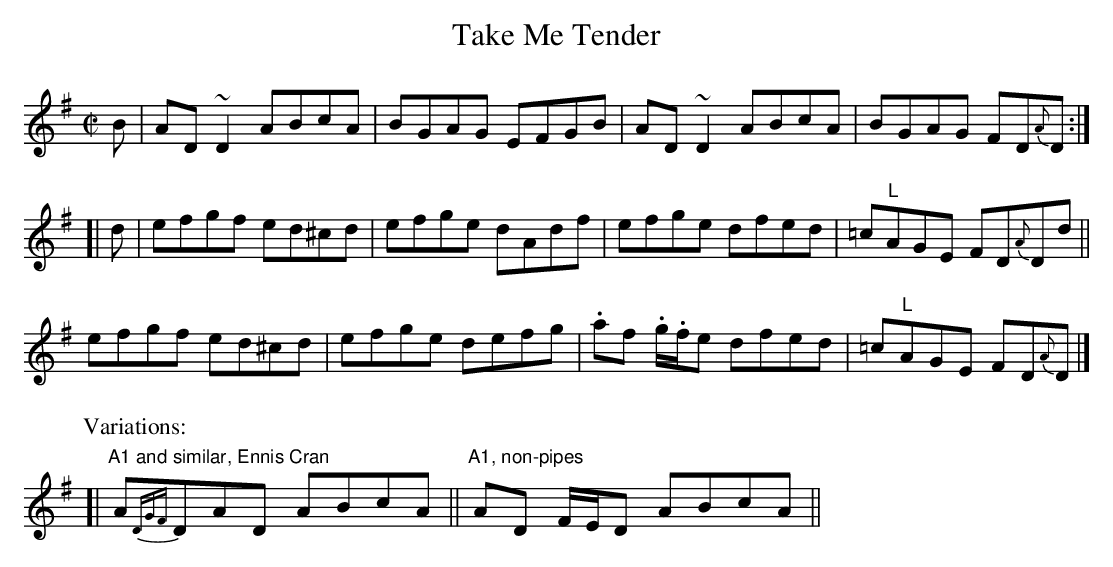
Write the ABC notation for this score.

X:1
T: Take Me Tender
M: C|
L: 1/8
K: G
B|\
AD~D2 ABcA|BGAG EFGB|AD~D2 ABcA|BGAG FD{A}D:|
[|d|\
efgf ed^cd|efge dAdf|efge dfed|=c"L"AGE FD{A}Dd||
efgf ed^cd|efge defg|.af .g/.f/e dfed|=c"L"AGE FD{A}D|]
P:Variations:
[|"A1 and similar, Ennis Cran"A{DGF}DAD ABcA||"A1, non-pipes"AD F/E/D ABcA||
